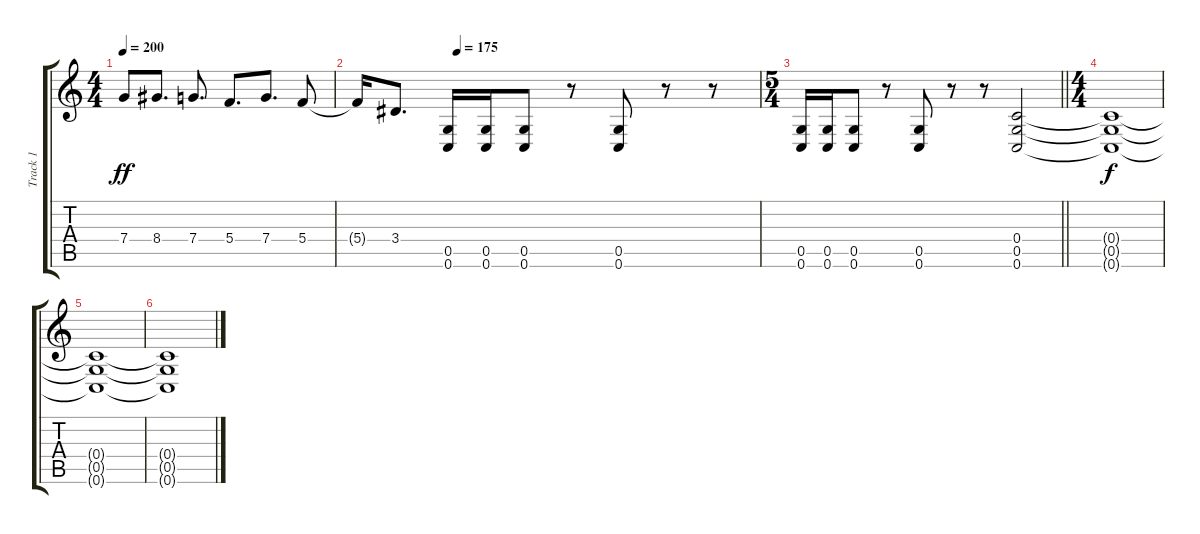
\track ("Track 1" "Track 1") {instrument distortionguitar}
\staff {score tabs}
\tuning (D4 A3 F3 C3 G2 C2) {hide}
\ts (4 4)
\tempo 200
\clef g2
\ks c
7.4{t}.8{dy ff} 8.4.8{d} 7.4.8{d} 5.4.8{d} 7.4.8{d} 5.4.8 |
\tempo (175 0.25)
5.4{t}.16 3.4.8{d} (0.5 0.6).16 (0.5 0.6).16 (0.5 0.6).8 r.8 (0.5 0.6).8 r.8 r.8 |
\ts (5 4)
\barLineRight lightlight
(0.5 0.6).16 (0.5 0.6).16 (0.5 0.6).8 r.8 (0.5 0.6).8 r.8 r.8 (0.4 0.5 0.6).2 |
\ts (4 4)
(0.4{t} 0.5{t} 0.6{t}).1{dy f} |
(0.4{t} 0.5{t} 0.6{t}).1 |
(0.4{t} 0.5{t} 0.6{t}).1
